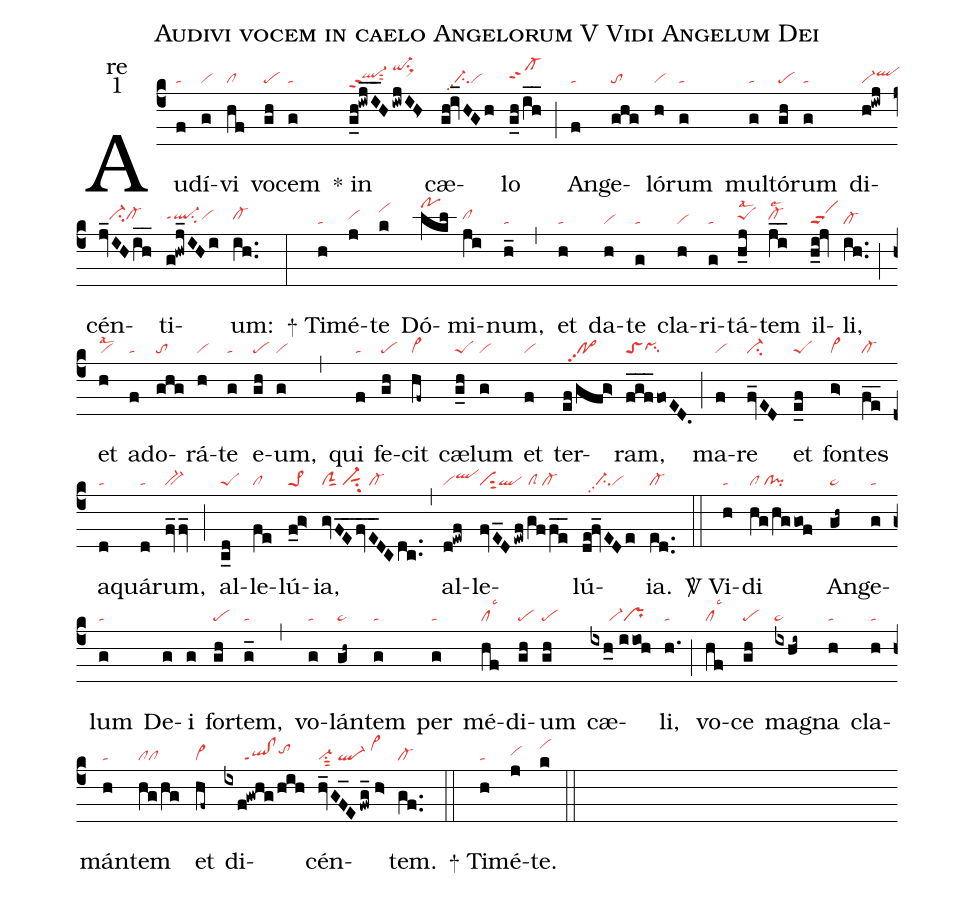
name:Audivi vocem in caelo Angelorum V Vidi Angelum Dei;
office-part:re;
mode:1;
nabc-lines:1;
%%
(c4) Au(f|ta)dí(g|vi)vi(hf|cl) vo(gh|pe)cem(g|ta) <sp>*</sp>
in(g_h!iwjI__H/iwjIH<|ql-hhppt2sut2/qi-hksu1sux1)
cæ(gh@iv_HGh|////ci-pp2vi)lo(g_h/ih__|cl-hhppt2) (;)
An(f|ta)ge(ghg|to)ló(h|vi)rum(g|ta) mul(g|ta)tó(gh|pe)rum(g|ta)
di(h!iwj|vi-qlhi)cén(jv_IHih__|///ci-hhcl-hh)ti(g!hwj_IHi|ql-hhppt1su2vihh)um:(ih..|cl-hh) (:)

<sp>+</sp> Ti(h|ta)mé(j|vihh)te(k|vihk) Dó(lkl|pohm)mi(ji|clhh)num,(h_|ta) (,)
et(h|ta) da(h|vi)te(g|ta) cla(h|vi)ri(g|ta)tá(h_j|peShhlsal2)tem(ji__|cl-hhlse2)
il(h_i@jv|scS)li,(ih..|cl-) (;)
et(h|vilsal2) a(f|ta)do(ghg|to)rá(h|vi)te(g|ta) e(gh|pe)um,(g|vi) (,)
qui(f|ta) fe(gh|pe)cit(hf~|vi>) cæ(g_h|peS)lum(g|vi)
et(f|vi) ter(ef/gfg>|//po>pp2)ram,(fgf___foED.|toSpihgsu1) (;)
ma(f|vi)re(fv_ED|ci-) et(e_f|peS) fon(g>|vi>)tes(fe__|cl-) a(d|ta)quá(d|ta)rum,(fv_fv_|bv-) (;)
al(c_d|peS)le(fe|cl)lú(f_g>|pe>1)ia,(gvFE__fvE__DCdc..|clSsut1/vi-sut1su2//cl-) (,)
al(d!ewf|viqlhi)le(fvE_D/ewf/gf/fe__|visut2ql/clS/cl-)lú(de@fv_EDe|////ci-pp2vi)ia.(ed..|cl-) (::)

<sp>V/</sp> Vi(h|ta)di(hg/hggof|cl/cl!pi) An(gh~|pe~)ge(g|ta)lum(g|ta) De(g)i(g) for(gh|pe)tem,(g_|ta) (,)
vo(g|ta)lán(gh~|pe~)tem(g|ta) per(g|ta) mé(hf|cllsc3)di(gh|pe)um(gh|pe) cæ(ixh_0//iioh|//////vi-pr)li,(h.|ta) (;)
vo(hf|cllsc3)ce(gh|pe) mag(ixhi~|pe~)na(h|ta) cla(h|ta)mán(h|ta)tem(hg/hg|clcl) et(hf~|vi>)
di(ixf!gwhg/hih|//////ql!clppt1tohi)cén(hv_GF_E/fwg_//h>|vi-su1sut2/ql-/vi>hj)tem.(gf..|cl-) (::)

<sp>+</sp> Ti(h|ta)mé(j|vihh)te.(k|vihk) (::)
